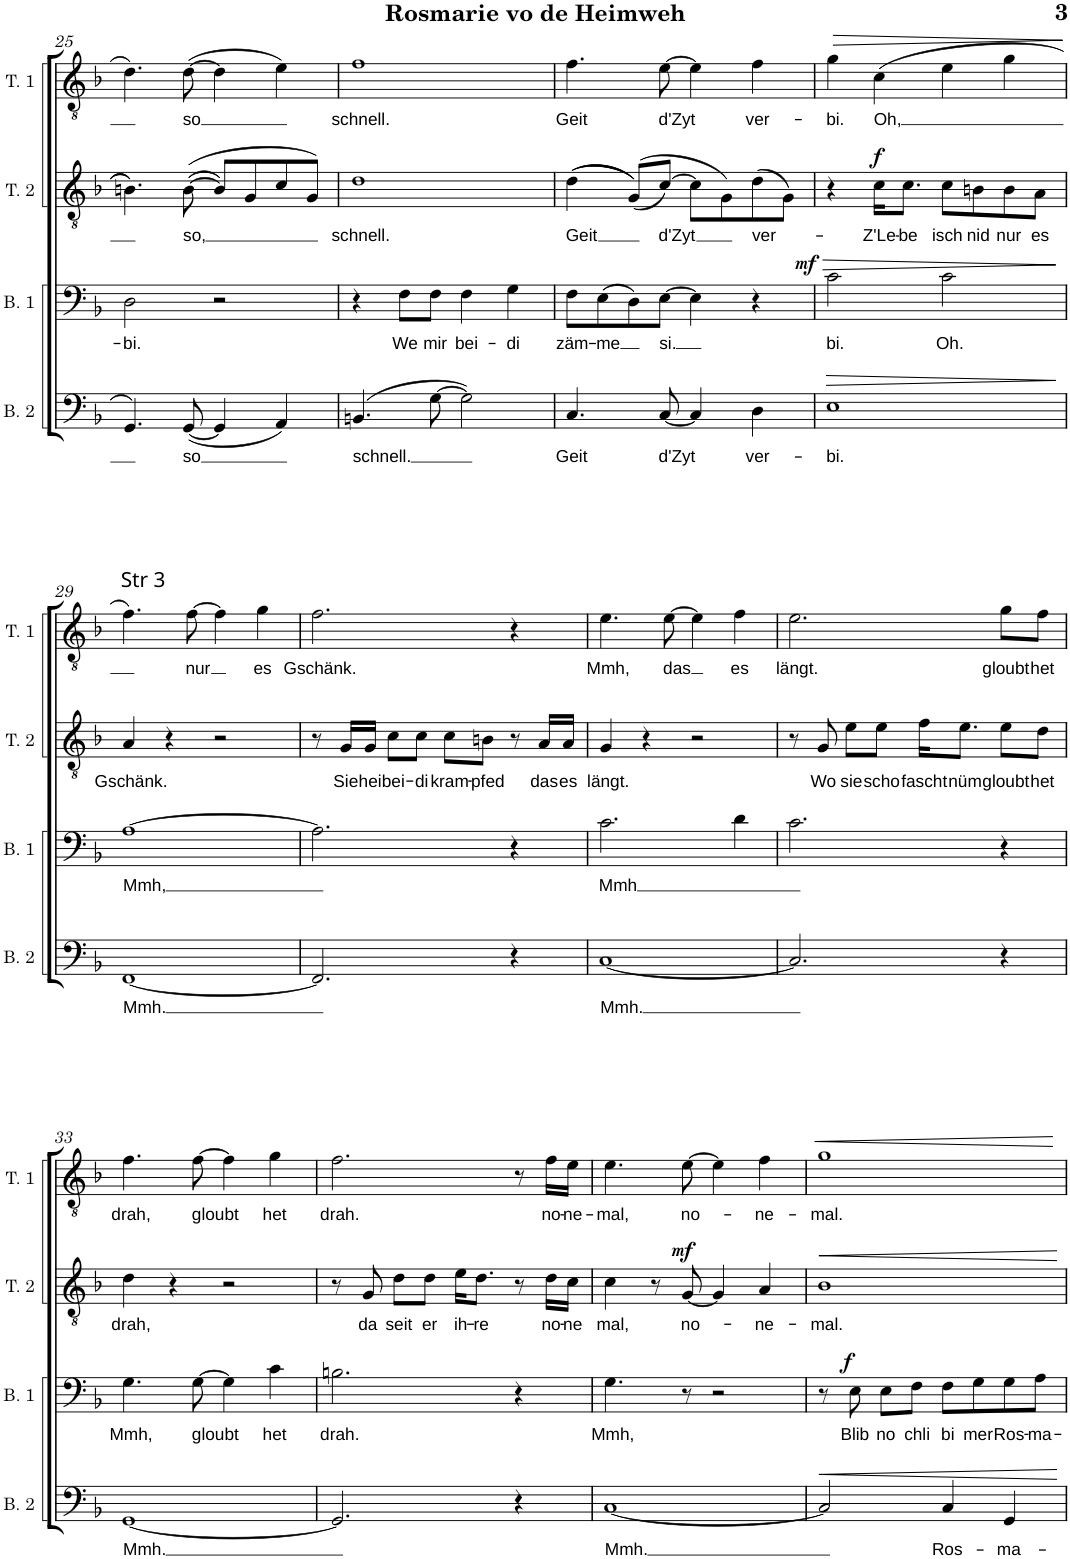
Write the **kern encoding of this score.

**kern	**text	**dynam	**kern	**text	**dynam	**kern	**text	**dynam	**kern	**text	**dynam
*part4	*part4	*part4	*part3	*part3	*part3	*part2	*part2	*part2	*part1	*part1	*part1
*staff4	*staff4	*staff4	*staff3	*staff3	*staff3	*staff2	*staff2	*staff2	*staff1	*staff1	*staff1
*I"Bass 2	*	*	*I"Bass 1	*	*	*I"Tenor 2	*	*	*I"Tenor 1	*	*
*I'B. 2	*	*	*I'B. 1	*	*	*I'T. 2	*	*	*I'T. 1	*	*
!!LO:PB:g=z
*clefF4	*	*	*clefF4	*	*	*clefGv2	*	*	*clefGv2	*	*
*k[b-]	*	*	*k[b-]	*	*	*k[b-]	*	*	*k[b-]	*	*
*M4/4	*	*	*M4/4	*	*	*M4/4	*	*	*M4/4	*	*
=25	=25	=25	=25	=25	=25	=25	=25	=25	=25	=25	=25
!	!	!	!	!LO:LY:b	!	!	!	!	!	!	!
4.GG/	.	.	2D\	-bi.	.	4.Bn\	.	.	4.d\	.	.
!	!LO:LY:b	!	!	!	!	!	!LO:LY:b	!	!	!LO:LY:b	!
([8GG/	so	.	.	.	.	(([8B\	so,	.	([8d\	so	.
4GG/]	.	.	2r	.	.	8B/L])	.	.	4d\]	.	.
.	.	.	.	.	.	8G/	.	.	.	.	.
4AA/)	.	.	.	.	.	8c/	.	.	4e\)	.	.
.	.	.	.	.	.	8G/J)	.	.	.	.	.
=26	=26	=26	=26	=26	=26	=26	=26	=26	=26	=26	=26
!	!LO:LY:b	!	!	!	!	!	!LO:LY:b	!	!	!LO:LY:b	!
(4.BBn/	schnell.	.	4r	.	.	1d	schnell.	.	1f	schnell.	.
!	!	!	!	!LO:LY:b	!	!	!	!	!	!	!
.	.	.	8F\L	We	.	.	.	.	.	.	.
!	!	!	!	!LO:LY:b	!	!	!	!	!	!	!
[8G\	.	.	8F\J	mir	.	.	.	.	.	.	.
!	!	!	!	!LO:LY:b	!	!	!	!	!	!	!
2G\])	.	.	4F\	bei-	.	.	.	.	.	.	.
!	!	!	!	!LO:LY:b	!	!	!	!	!	!	!
.	.	.	4G\	-di	.	.	.	.	.	.	.
=27	=27	=27	=27	=27	=27	=27	=27	=27	=27	=27	=27
!	!LO:LY:b	!	!	!LO:LY:b	!	!	!LO:LY:b	!	!	!LO:LY:b	!
4.C/	Geit	.	8F\L	zäm-	.	((4d\	Geit	.	4.f\	Geit	.
!	!	!	!	!LO:LY:b	!	!	!	!	!	!	!
.	.	.	(8E\	-me	.	.	.	.	.	.	.
.	.	.	8D\)	.	.	((8G/L))	.	.	.	.	.
!	!LO:LY:b	!	!	!LO:LY:b	!	!	!LO:LY:b	!	!	!LO:LY:b	!
[8C/	d'Zyt	.	[8E\J	si.	.	[8c/J)	d'Zyt	.	[8e\	d'Zyt	.
4C/]	.	.	4E\]	.	.	8c\L]	.	.	4e\]	.	.
.	.	.	.	.	.	8G\)	.	.	.	.	.
!	!LO:LY:b	!	!	!	!LO:HP:b	!	!LO:LY:b	!	!	!LO:LY:b	!
!	!	!	!	!	!LO:DY:n=1:a	!	!	!	!	!	!
4D\	ver-	.	4r	.	> mf	(8d\	ver-	.	4f\	ver-	.
.	.	.	.	.	.	8G\J)	.	.	.	.	.
=28	=28	=28	=28	=28	=28	=28	=28	=28	=28	=28	=28
!	!LO:LY:b	!LO:HP:b	!	!LO:LY:b	!	!	!	!	!	!LO:LY:b	!LO:HP:b
1E	-bi.	>	2c\	bi.	.	4r	.	.	4g\	-bi.	>
!	!	!	!	!	!	!	!LO:LY:b	!LO:DY:a	!	!LO:LY:b	!
.	.	.	.	.	.	16c\KL	-Z'Le-	f	(4c\	Oh,	.
!	!	!	!	!	!	!	!LO:LY:b	!	!	!	!
.	.	.	.	.	.	8.c\J	-be	.	.	.	.
!	!	!	!	!LO:LY:b	!	!	!LO:LY:b	!	!	!	!
.	.	.	2c\	Oh.	.	8c\L	isch	.	4e\	.	.
!	!	!	!	!	!	!	!LO:LY:b	!	!	!	!
.	.	.	.	.	.	8Bn\	nid	.	.	.	.
!	!	!	!	!	!	!	!LO:LY:b	!	!	!	!
.	.	.	.	.	.	8B\	nur	.	4g\	.	.
!	!	!	!	!	!	!	!LO:LY:b	!	!	!	!
.	.	.	.	.	.	8A\J	es	.	.	.	.
.	.	]	.	.	]	.	.	.	.	.	]
!!LO:LB:g=z
=29	=29	=29	=29	=29	=29	=29	=29	=29	=29	=29	=29
!	!	!	!	!	!	!	!	!	!LO:TX:a:t=Str 3	!	!
!	!LO:LY:b	!	!	!LO:LY:b	!	!	!LO:LY:b	!	!	!	!
[1FF	Mmh.	.	[1A	Mmh,	.	4A/	Gschänk.	.	4.f\)	.	.
.	.	.	.	.	.	4r	.	.	.	.	.
!	!	!	!	!	!	!	!	!	!	!LO:LY:b	!
.	.	.	.	.	.	.	.	.	[8f\	nur	.
.	.	.	.	.	.	2r	.	.	4f\]	.	.
!	!	!	!	!	!	!	!	!	!	!LO:LY:b	!
.	.	.	.	.	.	.	.	.	4g\	es	.
=30	=30	=30	=30	=30	=30	=30	=30	=30	=30	=30	=30
!	!	!	!	!	!	!	!	!	!	!LO:LY:b	!
2.FF/]	.	.	2.A\]	.	.	8r	.	.	2.f\	Gschänk.	.
!	!	!	!	!	!	!	!LO:LY:b	!	!	!	!
.	.	.	.	.	.	16G/LL	Sie	.	.	.	.
!	!	!	!	!	!	!	!LO:LY:b	!	!	!	!
.	.	.	.	.	.	16G/JJ	hei	.	.	.	.
!	!	!	!	!	!	!	!LO:LY:b	!	!	!	!
.	.	.	.	.	.	8c\L	bei-	.	.	.	.
!	!	!	!	!	!	!	!LO:LY:b	!	!	!	!
.	.	.	.	.	.	8c\J	-di	.	.	.	.
!	!	!	!	!	!	!	!LO:LY:b	!	!	!	!
.	.	.	.	.	.	8c\L	kram-	.	.	.	.
!	!	!	!	!	!	!	!LO:LY:b	!	!	!	!
.	.	.	.	.	.	8Bn\J	-pfed	.	.	.	.
4r	.	.	4r	.	.	8r	.	.	4r	.	.
!	!	!	!	!	!	!	!LO:LY:b	!	!	!	!
.	.	.	.	.	.	16A/LL	das	.	.	.	.
!	!	!	!	!	!	!	!LO:LY:b	!	!	!	!
.	.	.	.	.	.	16A/JJ	es	.	.	.	.
=31	=31	=31	=31	=31	=31	=31	=31	=31	=31	=31	=31
!	!LO:LY:b	!	!	!LO:LY:b	!	!	!LO:LY:b	!	!	!LO:LY:b	!
[1C	Mmh.	.	2.c\	Mmh	.	4G/	längt.	.	4.e\	Mmh,	.
.	.	.	.	.	.	4r	.	.	.	.	.
!	!	!	!	!	!	!	!	!	!	!LO:LY:b	!
.	.	.	.	.	.	.	.	.	[8e\	das	.
.	.	.	.	.	.	2r	.	.	4e\]	.	.
!	!	!	!	!	!	!	!	!	!	!LO:LY:b	!
.	.	.	4d\	.	.	.	.	.	4f\	es	.
=32	=32	=32	=32	=32	=32	=32	=32	=32	=32	=32	=32
!	!	!	!	!	!	!	!	!	!	!LO:LY:b	!
2.C/]	.	.	2.c\	.	.	8r	.	.	2.e\	längt.	.
!	!	!	!	!	!	!	!LO:LY:b	!	!	!	!
.	.	.	.	.	.	8G/	Wo	.	.	.	.
!	!	!	!	!	!	!	!LO:LY:b	!	!	!	!
.	.	.	.	.	.	8e\L	sie	.	.	.	.
!	!	!	!	!	!	!	!LO:LY:b	!	!	!	!
.	.	.	.	.	.	8e\J	scho	.	.	.	.
!	!	!	!	!	!	!	!LO:LY:b	!	!	!	!
.	.	.	.	.	.	16f\KL	fascht	.	.	.	.
!	!	!	!	!	!	!	!LO:LY:b	!	!	!	!
.	.	.	.	.	.	8.e\J	nüm	.	.	.	.
!	!	!	!	!	!	!	!LO:LY:b	!	!	!LO:LY:b	!
4r	.	.	4r	.	.	8e\L	gloubt	.	8g\L	gloubt	.
!	!	!	!	!	!	!	!LO:LY:b	!	!	!LO:LY:b	!
.	.	.	.	.	.	8d\J	het	.	8f\J	het	.
!!LO:LB:g=z
=33	=33	=33	=33	=33	=33	=33	=33	=33	=33	=33	=33
!	!LO:LY:b	!	!	!LO:LY:b	!	!	!LO:LY:b	!	!	!LO:LY:b	!
[1GG	Mmh.	.	4.G\	Mmh,	.	4d\	drah,	.	4.f\	drah,	.
.	.	.	.	.	.	4r	.	.	.	.	.
!	!	!	!	!LO:LY:b	!	!	!	!	!	!LO:LY:b	!
.	.	.	[8G\	gloubt	.	.	.	.	[8f\	gloubt	.
.	.	.	4G\]	.	.	2r	.	.	4f\]	.	.
!	!	!	!	!LO:LY:b	!	!	!	!	!	!LO:LY:b	!
.	.	.	4c\	het	.	.	.	.	4g\	het	.
=34	=34	=34	=34	=34	=34	=34	=34	=34	=34	=34	=34
!	!	!	!	!LO:LY:b	!	!	!	!	!	!LO:LY:b	!
2.GG/]	.	.	2.Bn\	drah.	.	8r	.	.	2.f\	drah.	.
!	!	!	!	!	!	!	!LO:LY:b	!	!	!	!
.	.	.	.	.	.	8G/	da	.	.	.	.
!	!	!	!	!	!	!	!LO:LY:b	!	!	!	!
.	.	.	.	.	.	8d\L	seit	.	.	.	.
!	!	!	!	!	!	!	!LO:LY:b	!	!	!	!
.	.	.	.	.	.	8d\J	er	.	.	.	.
!	!	!	!	!	!	!	!LO:LY:b	!	!	!	!
.	.	.	.	.	.	16e\KL	ih-	.	.	.	.
!	!	!	!	!	!	!	!LO:LY:b	!	!	!	!
.	.	.	.	.	.	8.d\J	-re	.	.	.	.
4r	.	.	4r	.	.	8r	.	.	8r	.	.
!	!	!	!	!	!	!	!LO:LY:b	!	!	!LO:LY:b	!
.	.	.	.	.	.	16d\LL	no-	.	16f\LL	no-	.
!	!	!	!	!	!	!	!LO:LY:b	!	!	!LO:LY:b	!
.	.	.	.	.	.	16c\JJ	-ne	.	16e\JJ	-ne-	.
=35	=35	=35	=35	=35	=35	=35	=35	=35	=35	=35	=35
!	!LO:LY:b	!	!	!LO:LY:b	!	!	!LO:LY:b	!	!	!LO:LY:b	!
[1C	Mmh.	.	4.G\	Mmh,	.	4c\	mal,	.	4.e\	-mal,	.
.	.	.	.	.	.	8r	.	.	.	.	.
!	!	!	!	!	!	!	!LO:LY:b	!LO:DY:a	!	!LO:LY:b	!
.	.	.	8r	.	.	[8G/	no-	mf	[8e\	no-	.
.	.	.	2r	.	.	4G/]	.	.	4e\]	.	.
!	!	!	!	!	!	!	!LO:LY:b	!	!	!LO:LY:b	!
.	.	.	.	.	.	4A/	-ne-	.	4f\	-ne-	.
=36	=36	=36	=36	=36	=36	=36	=36	=36	=36	=36	=36
!	!	!LO:HP:b	!	!	!	!	!LO:LY:b	!LO:HP:b	!	!LO:LY:b	!LO:HP:b
2C/]	.	<	8r	.	.	1B-	-mal.	<	1g	-mal.	<
!	!	!	!	!LO:LY:b	!LO:DY:a	!	!	!	!	!	!
.	.	.	8E\	Blib	f	.	.	.	.	.	.
!	!	!	!	!LO:LY:b	!	!	!	!	!	!	!
.	.	.	8E\L	no	.	.	.	.	.	.	.
!	!	!	!	!LO:LY:b	!	!	!	!	!	!	!
.	.	.	8F\J	chli	.	.	.	.	.	.	.
!	!LO:LY:b	!	!	!LO:LY:b	!	!	!	!	!	!	!
4C/	Ros-	.	8F\L	bi	.	.	.	.	.	.	.
!	!	!	!	!LO:LY:b	!	!	!	!	!	!	!
.	.	.	8G\	mer	.	.	.	.	.	.	.
!	!LO:LY:b	!	!	!LO:LY:b	!	!	!	!	!	!	!
4GG/	-ma-	.	8G\	Ros-	.	.	.	.	.	.	.
!	!	!	!	!LO:LY:b	!	!	!	!	!	!	!
.	.	.	8A\J	-ma-	.	.	.	.	.	.	.
.	.	[	.	.	.	.	.	[	.	.	[
=	=	=	=	=	=	=	=	=	=	=	=
*-	*-	*-	*-	*-	*-	*-	*-	*-	*-	*-	*-
